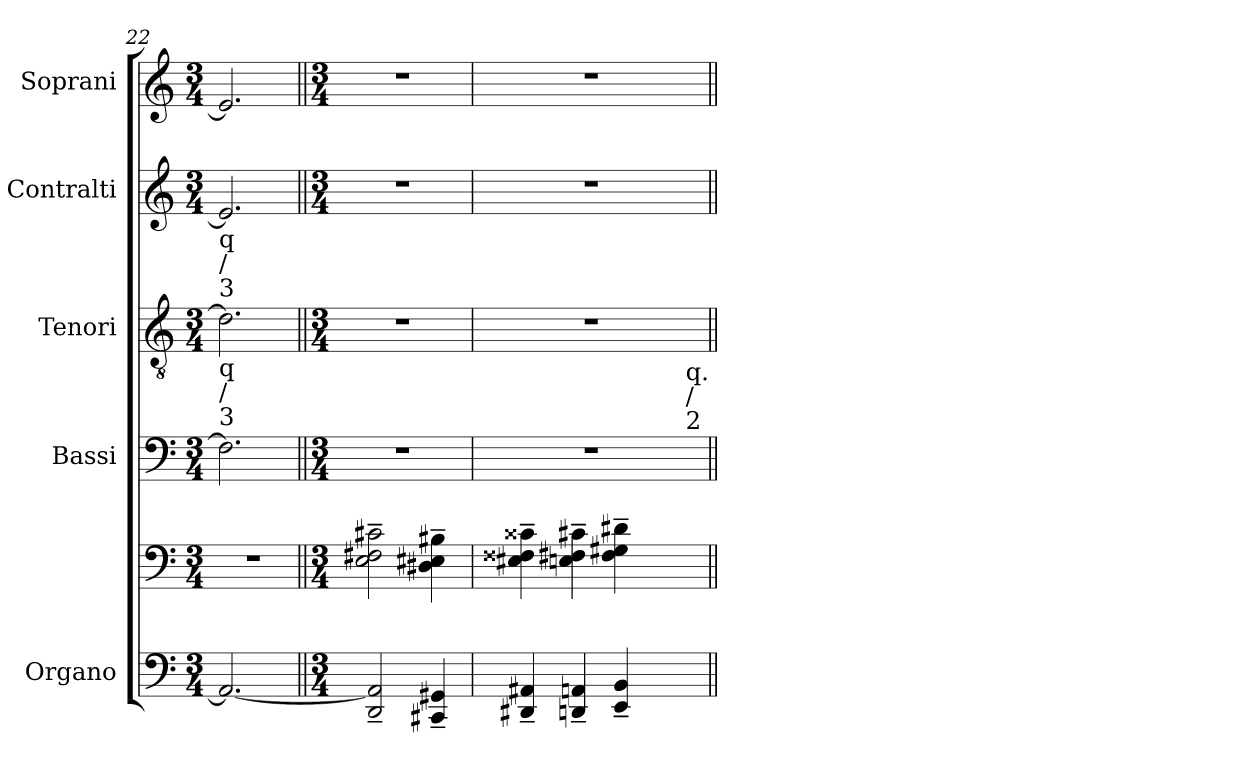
**kern	**kern	**kern	**kern	**kern	**kern
*part5	*part5	*part4	*part3	*part2	*part1
*staff6	*staff5	*staff4	*staff3	*staff2	*staff1
*I"Organo	*	*I"Bassi	*I"Tenori	*I"Contralti	*I"Soprani
*I'Org.	*	*I'B.	*I'T.	*I'C.	*I'S.
!!LO:LB:g=z
*clefF4	*clefF4	*clefF4	*clefGv2	*clefG2	*clefG2
*	*	*	*ITrd7c12	*	*
*k[]	*k[]	*k[]	*k[]	*k[]	*k[]
*C:	*C:	*C:	*C:	*C:	*C:
*M3/4	*M3/4	*M3/4	*M3/4	*M3/4	*M3/4
=22	=22	=22	=22	=22	=22
!	!	!	!LO:TX:a:t=3	!	!
!	!	!	!LO:TX:t=/	!	!
!	!	!	!LO:TX:t=q	!	!
!	!	!LO:TX:a:t=3	!	!	!
!	!	!LO:TX:t=/	!	!	!
!	!	!LO:TX:t=q	!	!	!
!	!LO:N:vis=1	!	!	!	!
2.AAi/_	2.r	2.Fi\]	2.Di\]	2.ei/]	2.ei/]
=23||	=23||	=23||	=23||	=23||	=23||
*M3/4	*M3/4	*M3/4	*M3/4	*M3/4	*M3/4
!	!	!LO:N:vis=1	!LO:N:vis=1	!LO:N:vis=1	!LO:N:vis=1
2DDi/~ 2AAi]~	2Ei\~ 2F#Xi~ 2c#Xi~	2.r	2.r	2.r	2.r
4CC#Xi/~ 4GG#Xi~	4D#Xi\~ 4E#Xi~ 4B#Xi~	.	.	.	.
=24	=24	=24	=24	=24	=24
!	!	!LO:N:vis=1	!LO:N:vis=1	!LO:N:vis=1	!LO:N:vis=1
*	*	*^	*	*	*
4DD#Xi/~ 4AA#Xi~	4E#Xi\~ 4F##Xi~ 4c##Xi~	2.r	2ryy	2.r	2.r	2.r
4DDni/~ 4AAni~	4Eni\~ 4F#Xi~ 4c#Xi~	.	.	.	.	.
4EEi/~ 4BBi~	4F#i\~ 4G#Xi~ 4d#Xi~	.	8ryy	.	.	.
.	.	.	16ryy	.	.	.
.	.	.	32ryy	.	.	.
.	.	.	64ryy	.	.	.
.	.	.	128...ryy	.	.	.
!	!	!	!LO:TX:a:t=2	!	!	!
!	!	!	!LO:TX:t=/	!	!	!
!	!	!	!LO:TX:t=q.	!	!	!
.	.	.	1024ryy	.	.	.
*	*	*v	*v	*	*	*
=||	=||	=||	=||	=||	=||
*-	*-	*-	*-	*-	*-
